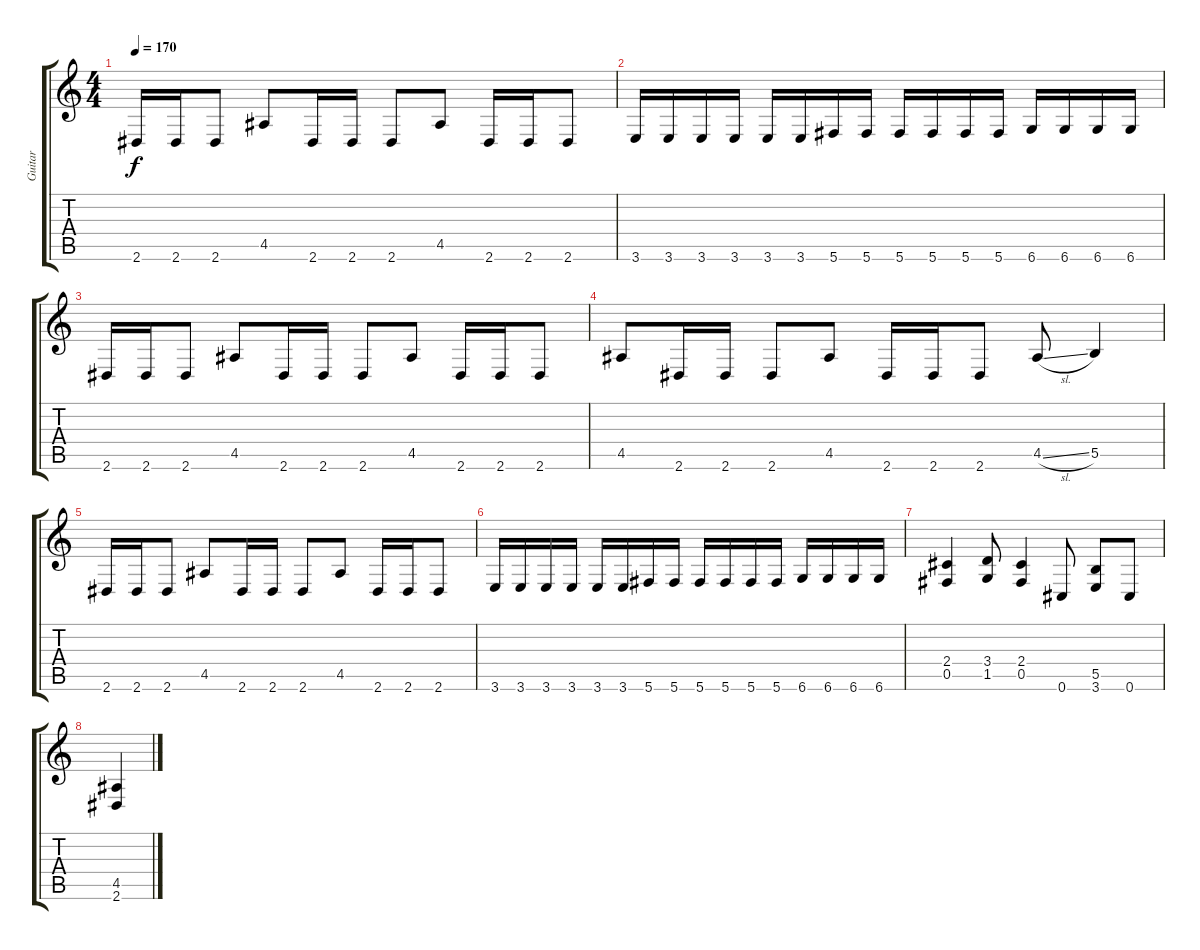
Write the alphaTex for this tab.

\track ("Guitar" "Guitar") {instrument distortionguitar}
\staff {score tabs}
\tuning (Db4 Ab3 E3 B2 Gb2 Db2) {hide}
\ts (4 4)
\tempo 170
\clef g2
\ks c
2.6.16{dy f} 2.6.16 2.6.8 4.5.8 2.6.16 2.6.16 2.6.8 4.5.8 2.6.16 2.6.16 2.6.8 |
3.6.16 3.6.16 3.6.16 3.6.16 3.6.16 3.6.16 5.6.16 5.6.16 5.6.16 5.6.16 5.6.16 5.6.16 6.6.16 6.6.16 6.6.16 6.6.16 |
2.6.16 2.6.16 2.6.8 4.5.8 2.6.16 2.6.16 2.6.8 4.5.8 2.6.16 2.6.16 2.6.8 |
4.5.8 2.6.16 2.6.16 2.6.8 4.5.8 2.6.16 2.6.16 2.6.8 4.5{sl}.8 5.5.4 |
2.6.16 2.6.16 2.6.8 4.5.8 2.6.16 2.6.16 2.6.8 4.5.8 2.6.16 2.6.16 2.6.8 |
3.6.16 3.6.16 3.6.16 3.6.16 3.6.16 3.6.16 5.6.16 5.6.16 5.6.16 5.6.16 5.6.16 5.6.16 6.6.16 6.6.16 6.6.16 6.6.16 |
(2.4 0.5).4 (3.4 1.5).8 (2.4 0.5).4 0.6.8 (5.5 3.6).8 0.6.8 |
(4.5 2.6).4
